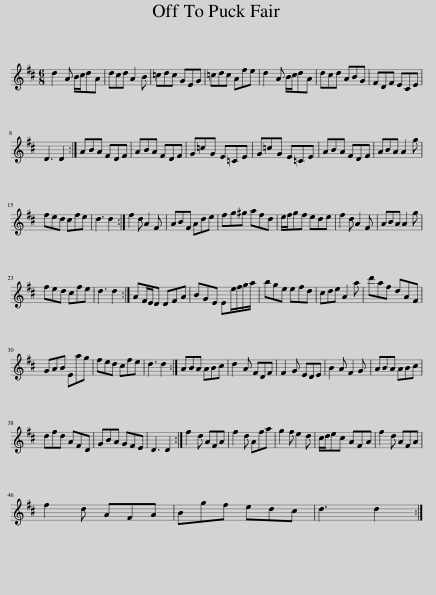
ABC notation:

X:1
L:1/8
M:6/8
I:linebreak $
K:D
V:1 treble
V:1
 d2 A B/c/dA | dcd A2 B | =cdc GEG | =cdc Afe | d2 A B/c/dA | %5
 dcd ABG | FDF ECE |$ D3 D2 :| ABA FDF | ABA FDF | %10
 G=cG E=CE | G=cG E=CE | ABA FDF | ABA A2 g |$ fed cfe | %15
 d3 d2 :| f2 d A2 F | ABF Ade | fg^g afd | e/f/gf ede | %20
 f2 d A2 F | ABA A2 g |$ fed cfe | d3 d2 :| AF/E/D DFA | %25
 BGE Ee/f/g/a/ | bge efd | cde A2 a | d'af dAF |$ GAB Eag | %30
 fed cfe | d3 d2 :| ABA ABc | d2 A FDF | F2 G EDE | %35
 B2 A F2 G | ABA ABc |$ dfd AFD | GBA GFE | D3 D2 :| %40
 f2 d AFA | f2 d Afa | g2 f e2 d | c/d/ec AFA | f2 d AFA |$ %45
 f2 d AFA | Bgf edc | d3 d2 :| %48
